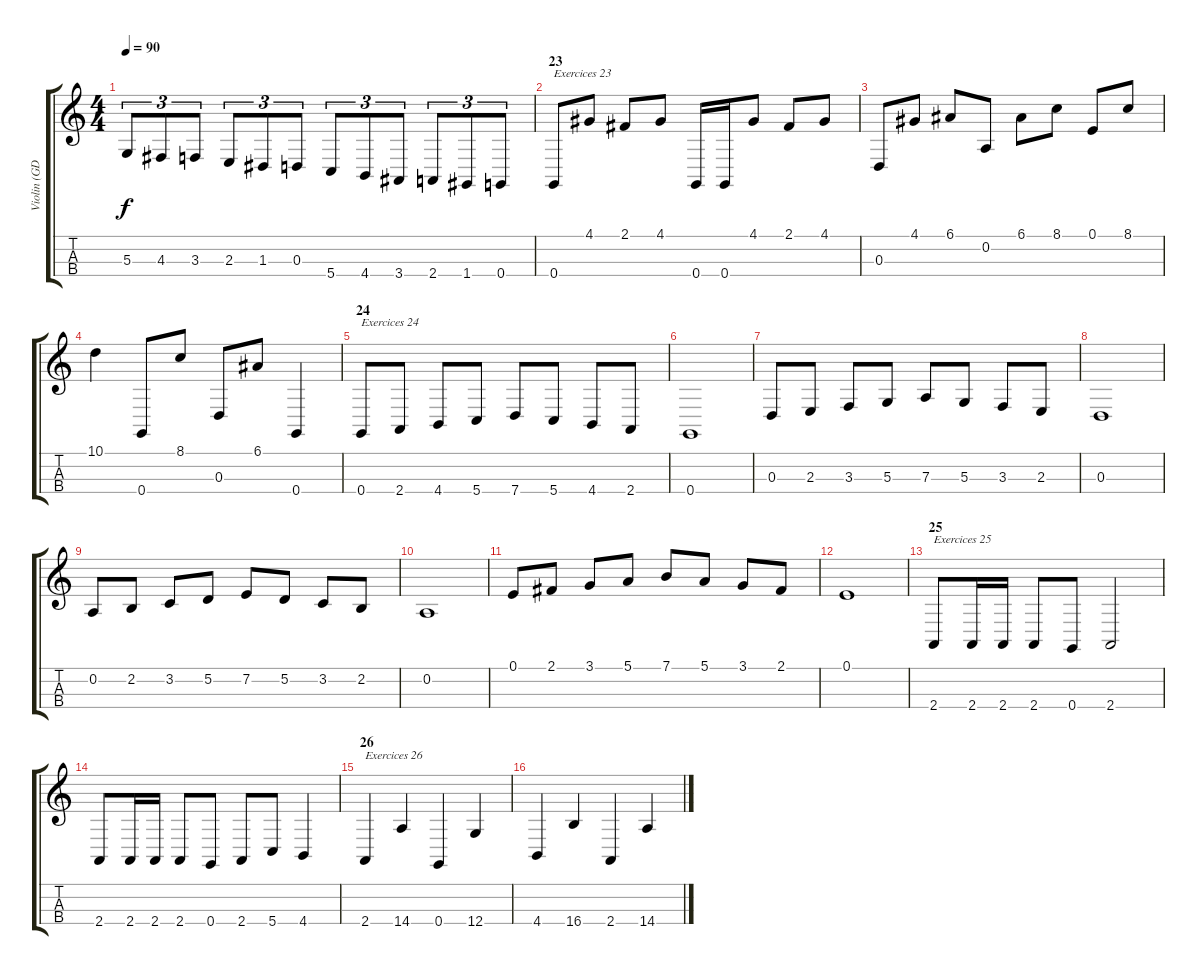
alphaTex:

\track ("Violin (GDAE)" "Violin (GD") {instrument violin}
\staff {score tabs}
\tuning (E4 A3 D3 G2) {hide}
\ts (4 4)
\tempo 90
\clef g2
\ks c
5.3.8{tu (3 2) dy f} 4.3.8{tu (3 2)} 3.3.8{tu (3 2)} 2.3.8{tu (3 2)} 1.3.8{tu (3 2)} 0.3.8{tu (3 2)} 5.4.8{tu (3 2)} 4.4.8{tu (3 2)} 3.4.8{tu (3 2)} 2.4.8{tu (3 2)} 1.4.8{tu (3 2)} 0.4.8{tu (3 2)} |
\section ("" "23")
0.4.8{txt "Exercices 23"} 4.1.8 2.1.8 4.1.8 0.4.16 0.4.16 4.1.8 2.1.8 4.1.8 |
0.3.8 4.1.8 6.1.8 0.2.8 6.1.8 8.1.8 0.1.8 8.1.8 |
10.1.4 0.4.8 8.1.8 0.3.8 6.1.8 0.4.4 |
\section ("" "24")
0.4.8{txt "Exercices 24"} 2.4.8 4.4.8 5.4.8 7.4.8 5.4.8 4.4.8 2.4.8 |
0.4.1 |
0.3.8 2.3.8 3.3.8 5.3.8 7.3.8 5.3.8 3.3.8 2.3.8 |
0.3.1 |
0.2.8 2.2.8 3.2.8 5.2.8 7.2.8 5.2.8 3.2.8 2.2.8 |
0.2.1 |
0.1.8 2.1.8 3.1.8 5.1.8 7.1.8 5.1.8 3.1.8 2.1.8 |
0.1.1 |
\section ("" "25")
2.4.8{txt "Exercices 25"} 2.4.16 2.4.16 2.4.8 0.4.8 2.4.2 |
2.4.8 2.4.16 2.4.16 2.4.8 0.4.8 2.4.8 5.4.8 4.4.4 |
\section ("" "26")
2.4.4{txt "Exercices 26"} 14.4.4 0.4.4 12.4.4 |
4.4.4 16.4.4 2.4.4 14.4.4
